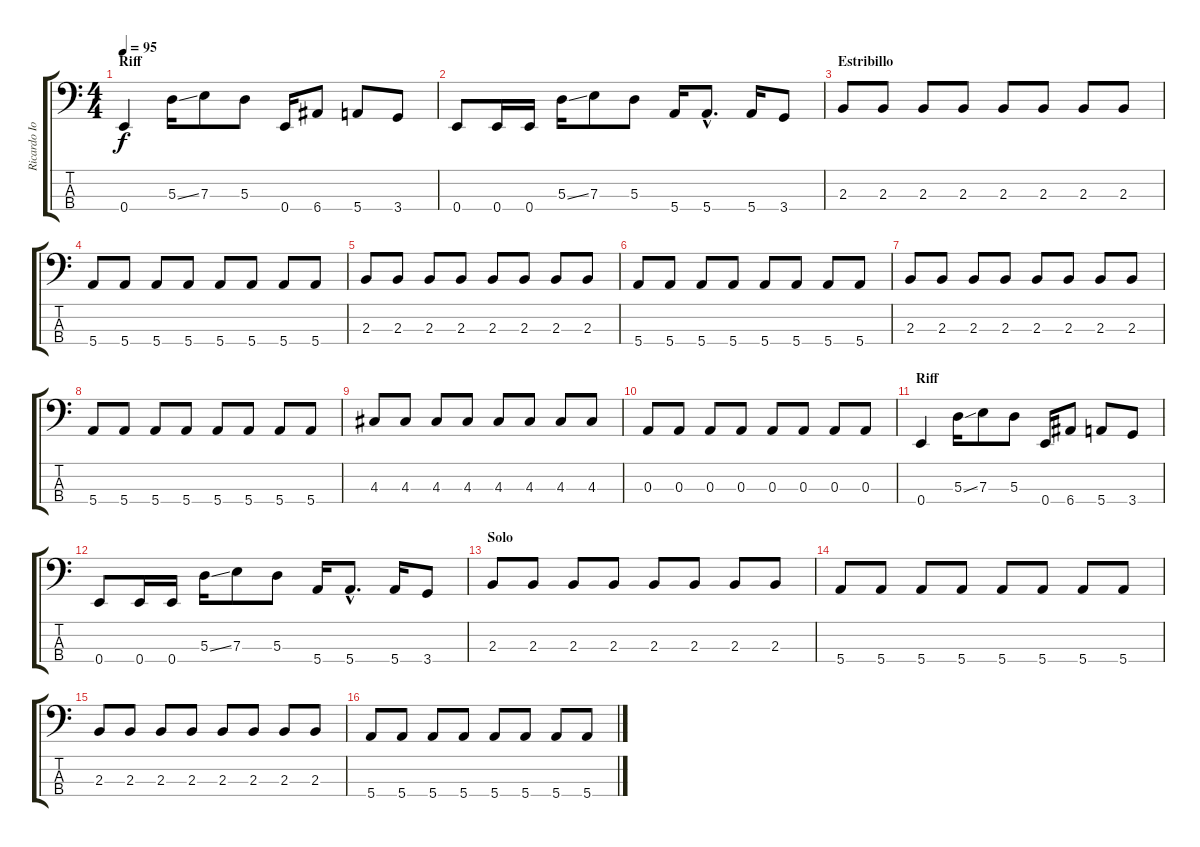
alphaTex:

\track ("Ricardo Iorio (bajo)" "Ricardo Io") {instrument electricbassfinger}
\staff {score tabs}
\tuning (G2 D2 A1 E1) {hide}
\ts (4 4)
\section ("" "Riff")
\tempo 95
\clef f4
\ks c
0.4.4{dy f} 5.3{ss}.16 7.3.8 5.3.8 0.4.16 6.4.8 5.4.8 3.4.8 |
0.4.8 0.4.16 0.4.16 5.3{ss}.16 7.3.8 5.3.8 5.4.16 5.4{hac}.8{d} 5.4.16 3.4.8 |
\section ("" "Estribillo")
2.3.8 2.3.8 2.3.8 2.3.8 2.3.8 2.3.8 2.3.8 2.3.8 |
5.4.8 5.4.8 5.4.8 5.4.8 5.4.8 5.4.8 5.4.8 5.4.8 |
2.3.8 2.3.8 2.3.8 2.3.8 2.3.8 2.3.8 2.3.8 2.3.8 |
5.4.8 5.4.8 5.4.8 5.4.8 5.4.8 5.4.8 5.4.8 5.4.8 |
2.3.8 2.3.8 2.3.8 2.3.8 2.3.8 2.3.8 2.3.8 2.3.8 |
5.4.8 5.4.8 5.4.8 5.4.8 5.4.8 5.4.8 5.4.8 5.4.8 |
4.3.8 4.3.8 4.3.8 4.3.8 4.3.8 4.3.8 4.3.8 4.3.8 |
0.3.8 0.3.8 0.3.8 0.3.8 0.3.8 0.3.8 0.3.8 0.3.8 |
\section ("" "Riff")
0.4.4 5.3{ss}.16 7.3.8 5.3.8 0.4.16 6.4.8 5.4.8 3.4.8 |
0.4.8 0.4.16 0.4.16 5.3{ss}.16 7.3.8 5.3.8 5.4.16 5.4{hac}.8{d} 5.4.16 3.4.8 |
\section ("" "Solo")
2.3.8 2.3.8 2.3.8 2.3.8 2.3.8 2.3.8 2.3.8 2.3.8 |
5.4.8 5.4.8 5.4.8 5.4.8 5.4.8 5.4.8 5.4.8 5.4.8 |
2.3.8 2.3.8 2.3.8 2.3.8 2.3.8 2.3.8 2.3.8 2.3.8 |
5.4.8 5.4.8 5.4.8 5.4.8 5.4.8 5.4.8 5.4.8 5.4.8
